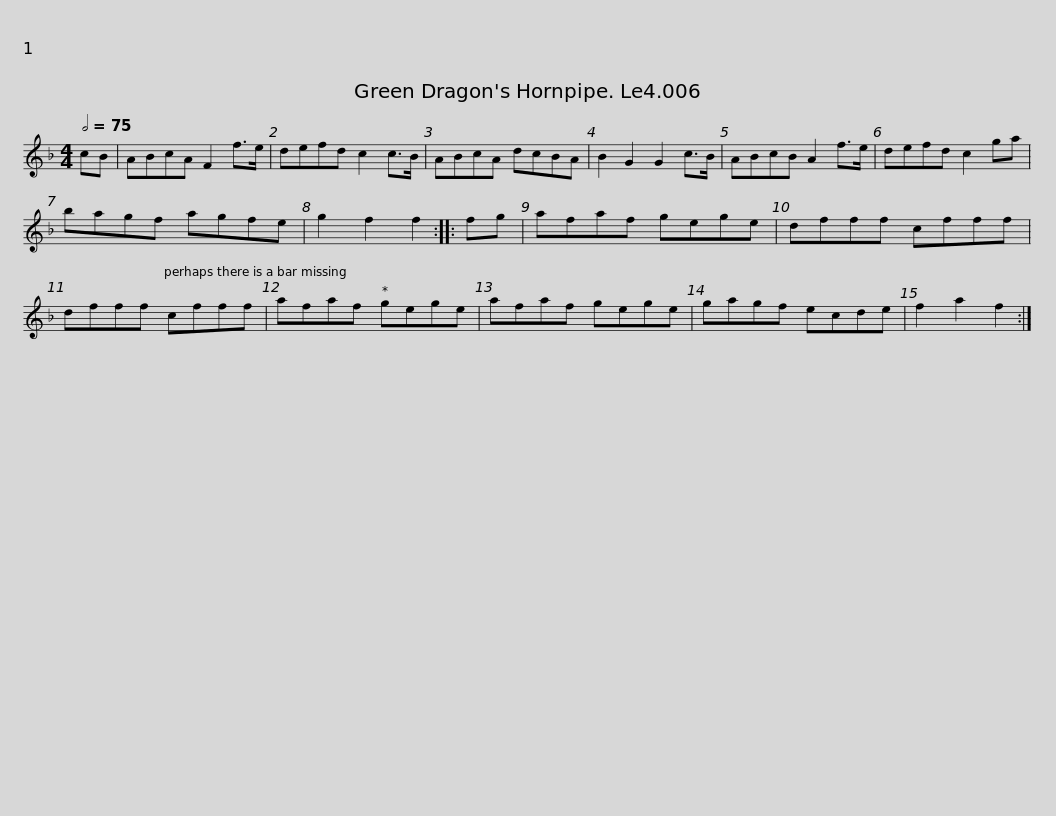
X:1
L:1/8
Q:1/2=75
M:4/4
I:linebreak $
K:F
V:1 treble
V:1
 cB | ABcA F2 f>e | defd c2 c>B | ABcA dcBA | B2 G2 G2 c>B | %5
 ABcB A2 f>e |$ defd c2 ga | bagf agfe | g2 f2 f2 :: fg | %10
 afaf gege | dfff cfff |$ dfff cfff | afaf gege | afaf gege | %15
 gagf ecde | f2 a2 f2 :| %17
